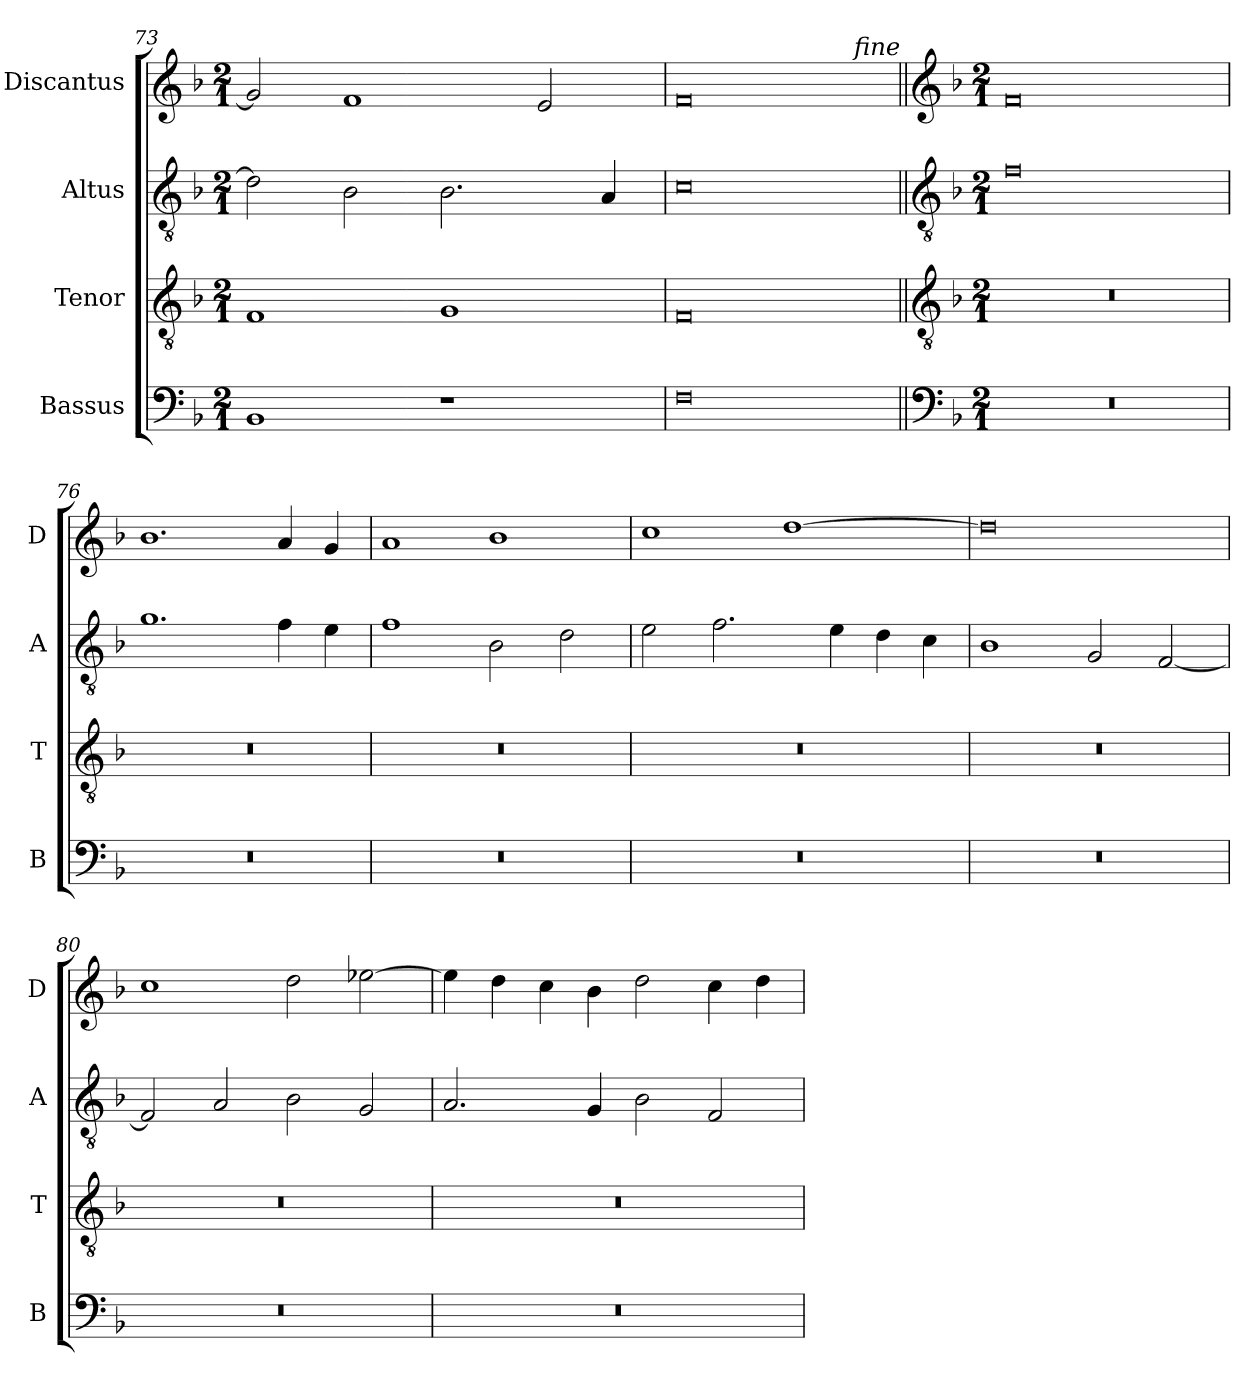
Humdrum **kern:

**kern	**kern	**kern	**kern
*part4	*part3	*part2	*part1
*staff4	*staff3	*staff2	*staff1
*I"Bassus	*I"Tenor	*I"Altus	*I"Discantus
*I'B	*I'T	*I'A	*I'D
*clefF4	*clefGv2	*clefGv2	*clefG2
*k[b-]	*k[b-]	*k[b-]	*k[b-]
*M2/1	*M2/1	*M2/1	*M2/1
=73	=73	=73	=73
1BB-	1F	2d\]	2g/]
.	.	2B-\	1f
1r	1G	2.B-\	.
.	.	.	2e/
.	.	4A/	.
=74	=74	=74	=74
0F	0F	0c	0f
!	!	!	!LO:TX:a:i:rj:t=fine
!!LO:LB:g=z
=75||	=75||	=75||	=75||
*clefF4	*clefGv2	*clefGv2	*clefG2
*k[b-]	*k[b-]	*k[b-]	*k[b-]
*M2/1	*M2/1	*M2/1	*M2/1
0r	0r	0f	0f
=76	=76	=76	=76
0r	0r	1.g	1.b-
.	.	4f\	4a/
.	.	4e\	4g/
=77	=77	=77	=77
0r	0r	1f	1a
.	.	2B-\	1b-
.	.	2d\	.
=78	=78	=78	=78
0r	0r	2e\	1cc
.	.	2.f\	.
.	.	.	[1dd
.	.	4e\	.
.	.	4d\	.
.	.	4c\	.
=79	=79	=79	=79
0r	0r	1B-	0dd]
.	.	2G/	.
.	.	[2F/	.
=80	=80	=80	=80
0r	0r	2F/]	1cc
.	.	2A/	.
.	.	2B-\	2dd\
.	.	2G/	[2ee-X\
=81	=81	=81	=81
0r	0r	2.A/	4ee-\]
.	.	.	4dd\
.	.	.	4cc\
.	.	4G/	4b-\
.	.	2B-\	2dd\
.	.	2F/	4cc\
.	.	.	4dd\
=	=	=	=
*-	*-	*-	*-
